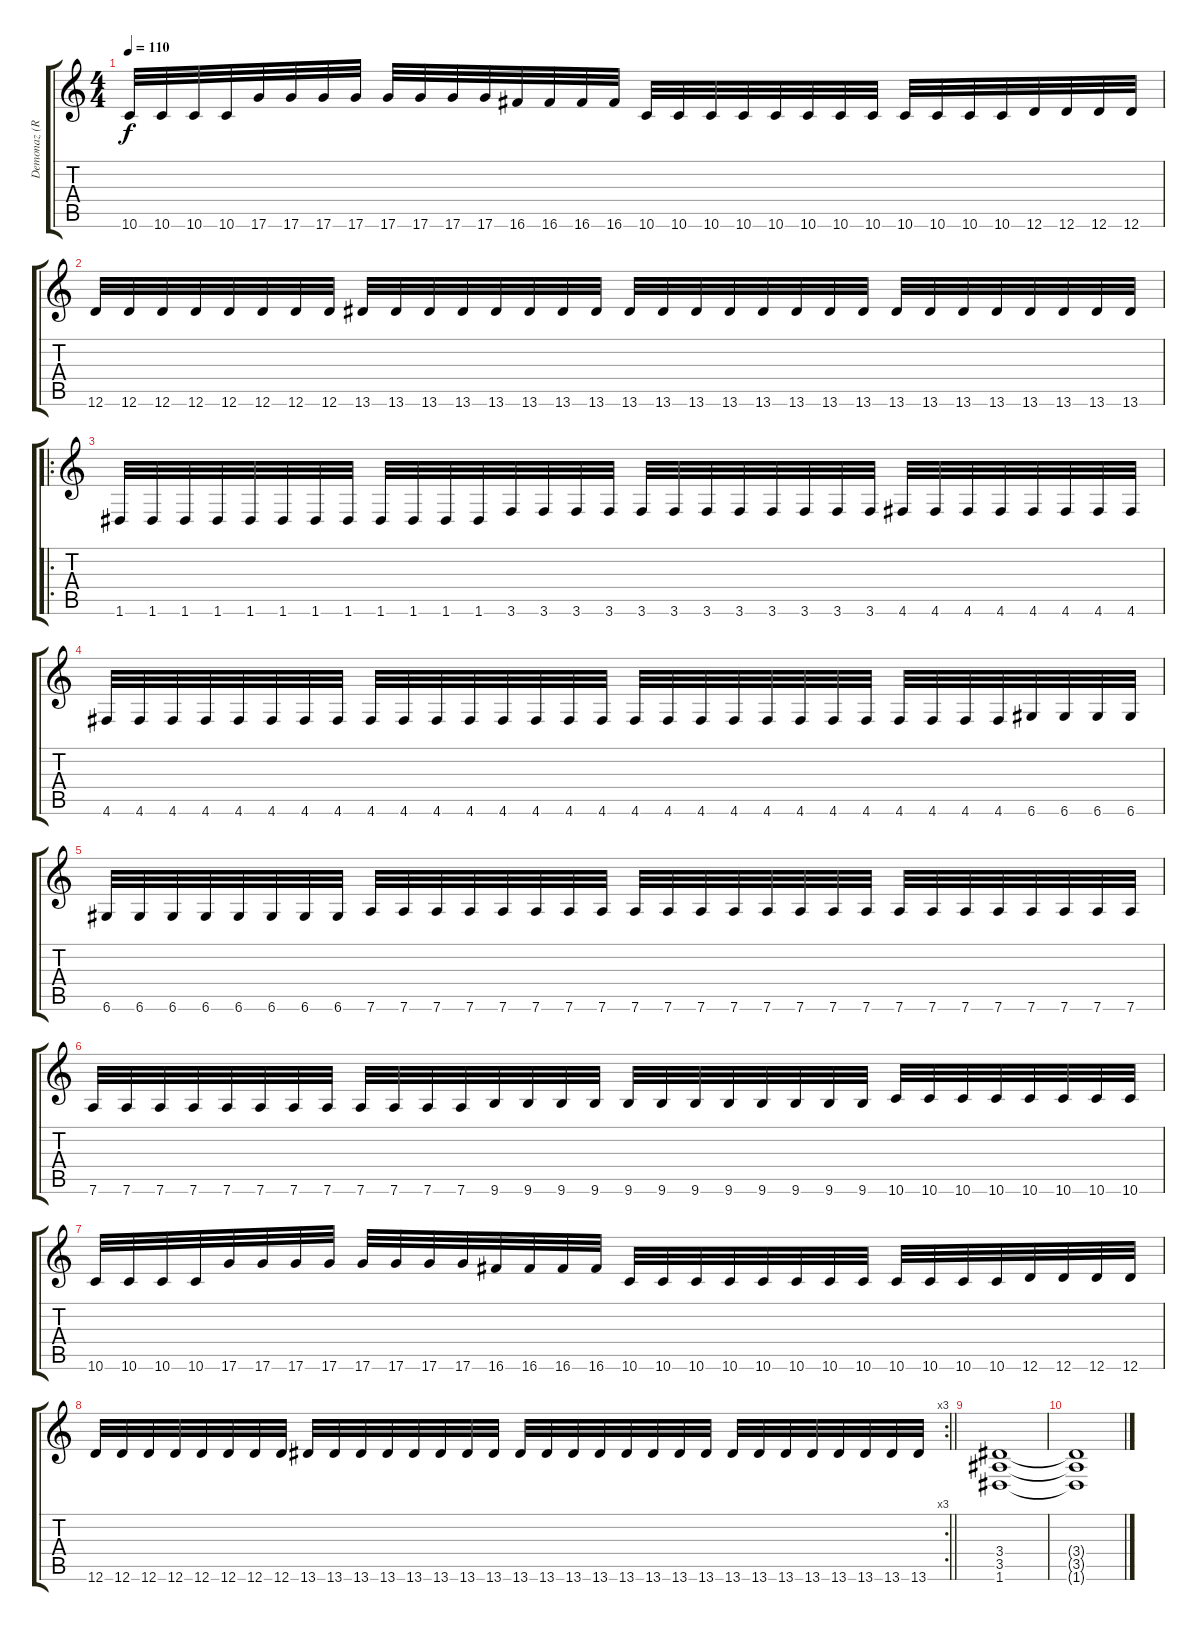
\track ("Demonaz (Right)" "Demonaz (R") {instrument distortionguitar}
\staff {score tabs}
\tuning (D4 A3 F3 C3 G2 D2) {hide}
\ts (4 4)
\tempo 110
\clef g2
\ks c
10.6.32{dy f} 10.6.32 10.6.32 10.6.32 17.6.32 17.6.32 17.6.32 17.6.32 17.6.32 17.6.32 17.6.32 17.6.32 16.6.32 16.6.32 16.6.32 16.6.32 10.6.32 10.6.32 10.6.32 10.6.32 10.6.32 10.6.32 10.6.32 10.6.32 10.6.32 10.6.32 10.6.32 10.6.32 12.6.32 12.6.32 12.6.32 12.6.32 |
12.6.32 12.6.32 12.6.32 12.6.32 12.6.32 12.6.32 12.6.32 12.6.32 13.6.32 13.6.32 13.6.32 13.6.32 13.6.32 13.6.32 13.6.32 13.6.32 13.6.32 13.6.32 13.6.32 13.6.32 13.6.32 13.6.32 13.6.32 13.6.32 13.6.32 13.6.32 13.6.32 13.6.32 13.6.32 13.6.32 13.6.32 13.6.32 |
\ro
1.6.32 1.6.32 1.6.32 1.6.32 1.6.32 1.6.32 1.6.32 1.6.32 1.6.32 1.6.32 1.6.32 1.6.32 3.6.32 3.6.32 3.6.32 3.6.32 3.6.32 3.6.32 3.6.32 3.6.32 3.6.32 3.6.32 3.6.32 3.6.32 4.6.32 4.6.32 4.6.32 4.6.32 4.6.32 4.6.32 4.6.32 4.6.32 |
4.6.32 4.6.32 4.6.32 4.6.32 4.6.32 4.6.32 4.6.32 4.6.32 4.6.32 4.6.32 4.6.32 4.6.32 4.6.32 4.6.32 4.6.32 4.6.32 4.6.32 4.6.32 4.6.32 4.6.32 4.6.32 4.6.32 4.6.32 4.6.32 4.6.32 4.6.32 4.6.32 4.6.32 6.6.32 6.6.32 6.6.32 6.6.32 |
6.6.32 6.6.32 6.6.32 6.6.32 6.6.32 6.6.32 6.6.32 6.6.32 7.6.32 7.6.32 7.6.32 7.6.32 7.6.32 7.6.32 7.6.32 7.6.32 7.6.32 7.6.32 7.6.32 7.6.32 7.6.32 7.6.32 7.6.32 7.6.32 7.6.32 7.6.32 7.6.32 7.6.32 7.6.32 7.6.32 7.6.32 7.6.32 |
7.6.32 7.6.32 7.6.32 7.6.32 7.6.32 7.6.32 7.6.32 7.6.32 7.6.32 7.6.32 7.6.32 7.6.32 9.6.32 9.6.32 9.6.32 9.6.32 9.6.32 9.6.32 9.6.32 9.6.32 9.6.32 9.6.32 9.6.32 9.6.32 10.6.32 10.6.32 10.6.32 10.6.32 10.6.32 10.6.32 10.6.32 10.6.32 |
10.6.32 10.6.32 10.6.32 10.6.32 17.6.32 17.6.32 17.6.32 17.6.32 17.6.32 17.6.32 17.6.32 17.6.32 16.6.32 16.6.32 16.6.32 16.6.32 10.6.32 10.6.32 10.6.32 10.6.32 10.6.32 10.6.32 10.6.32 10.6.32 10.6.32 10.6.32 10.6.32 10.6.32 12.6.32 12.6.32 12.6.32 12.6.32 |
\rc 3
\barLineRight lightlight
12.6.32 12.6.32 12.6.32 12.6.32 12.6.32 12.6.32 12.6.32 12.6.32 13.6.32 13.6.32 13.6.32 13.6.32 13.6.32 13.6.32 13.6.32 13.6.32 13.6.32 13.6.32 13.6.32 13.6.32 13.6.32 13.6.32 13.6.32 13.6.32 13.6.32 13.6.32 13.6.32 13.6.32 13.6.32 13.6.32 13.6.32 13.6.32 |
(3.4 3.5 1.6).1 |
(3.4{t} 3.5{t} 1.6{t}).1
